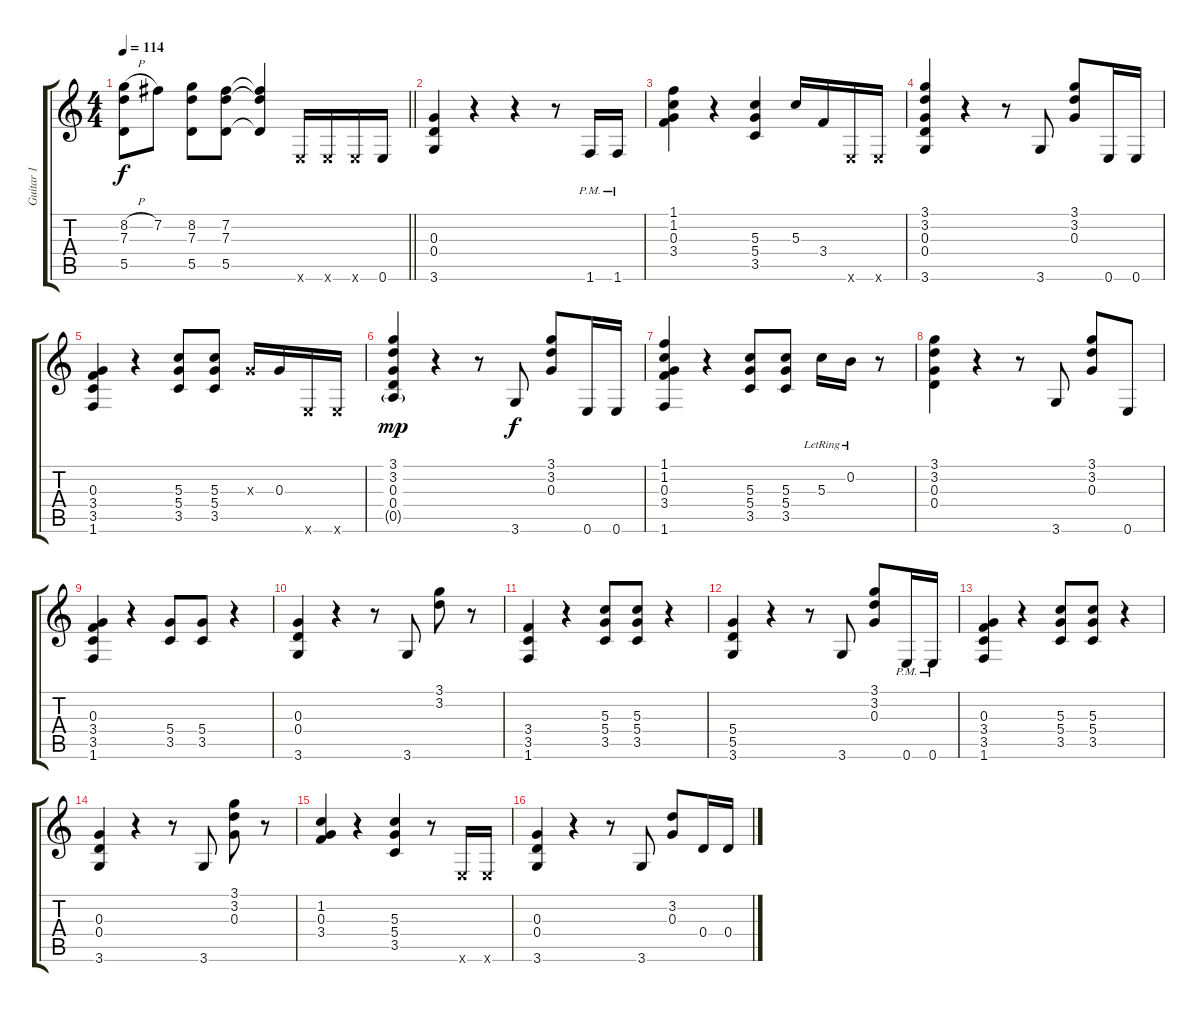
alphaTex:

\track ("Guitar 1" "Guitar 1") {instrument overdrivenguitar}
\staff {score tabs}
\tuning (E4 B3 G3 D3 A2 E2) {hide}
\ts (4 4)
\tempo 114
\clef g2
\barLineRight lightlight
\ks c
(8.2{h} 7.3 5.5).8{dy f} 7.2.8 (8.2 7.3 5.5).8 (7.2 7.3 5.5).8 (7.2{t} 7.3{t} 5.5{t}).4 0.6{x}.16 0.6{x}.16 0.6{x}.16 0.6.16 |
(0.3 0.4 3.6).4 r.4 r.4 r.8 1.6{pm}.16 1.6{pm}.16 |
(1.1 1.2 0.3 3.4).4 r.4 (5.3 5.4 3.5).4 5.3.16 3.4.16 0.6{x}.16 0.6{x}.16 |
(3.1 3.2 0.3 0.4 3.6).4 r.4 r.8 3.6.8 (3.1 3.2 0.3).8 0.6.16 0.6.16 |
(0.3 3.4 3.5 1.6).4 r.4 (5.3 5.4 3.5).8 (5.3 5.4 3.5).8 0.3{x}.16 0.3.16 0.6{x}.16 0.6{x}.16 |
(3.1 3.2 0.3 0.4 0.5{g}).4{dy mp} r.4 r.8 3.6.8{dy f} (3.1 3.2 0.3).8 0.6.16 0.6.16 |
(1.1 1.2 0.3 3.4 1.6).4 r.4 (5.3 5.4 3.5).8 (5.3 5.4 3.5).8 5.3{lr}.16 0.2{lr}.16 r.8 |
(3.1 3.2 0.3 0.4).4 r.4 r.8 3.6.8 (3.1 3.2 0.3).8 0.6.8 |
(0.3 3.4 3.5 1.6).4 r.4 (5.4 3.5).8 (5.4 3.5).8 r.4 |
(0.3 0.4 3.6).4 r.4 r.8 3.6.8 (3.1 3.2).8 r.8 |
(3.4 3.5 1.6).4 r.4 (5.3 5.4 3.5).8 (5.3 5.4 3.5).8 r.4 |
(5.4 5.5 3.6).4 r.4 r.8 3.6.8 (3.1 3.2 0.3).8 0.6{pm}.16 0.6{pm}.16 |
(0.3 3.4 3.5 1.6).4 r.4 (5.3 5.4 3.5).8 (5.3 5.4 3.5).8 r.4 |
(0.3 0.4 3.6).4 r.4 r.8 3.6.8 (3.1 3.2 0.3).8 r.8 |
(1.2 0.3 3.4).4 r.4 (5.3 5.4 3.5).4 r.8 0.6{x}.16 0.6{x}.16 |
(0.3 0.4 3.6).4 r.4 r.8 3.6.8 (3.2 0.3).8 0.4.16 0.4.16
